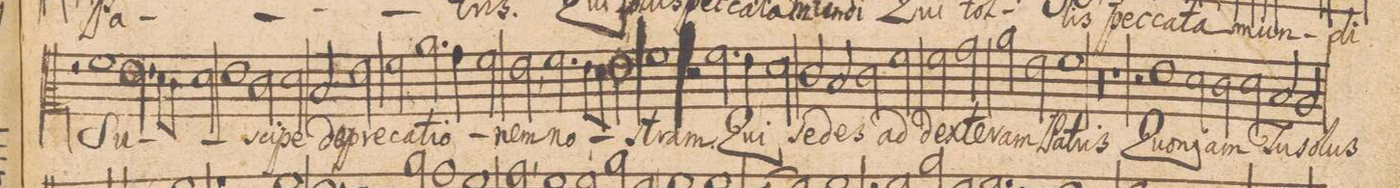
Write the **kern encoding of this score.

**kern	**text
*I"ALTVS.	*
*clefC2	*
*k[bn]	*
*met(C|)	*
*M2/1	*
2ra	.
1a	Su-
2.g\	.
=62-	=62-
8f\L	.
8e\J	.
2f\	.
1g	.
=63-	=63-
2e\	-sci-
2f\	-pe
2d/	de-
2g\	-pre-
=64-	=64-
2a\	-ca-
2.cc\	-ti-
4b\	.
2a\	-o-
=65-	=65-
2g,\	-nem
2.a\	no-
8g\L	.
8f\J	.
*2\left	*
2g\	.
*2\right	*
=66-	=66-
1a	-stram
2r	.
2.a\	Qui
=67-	=67-
4g\	.
2f\	.
2e/	se-
2d/	.
=68-	=68-
2e\	-des
2a\	ad
2a\	dex-
2b\	-te-
=69-	=69-
2cc\	-ram
2g\	Pa-
1a	-tris
=70-	=70-
00r	.
=71-	=71-
=72-	=72-
1r	.
2r	.
1g\	Quo-
=73-	=73-
2f\	-ni-
2e\	-am
2f\	Tu
=74-	=74-
2d/	so-
2c/	-lus
*-	*-
